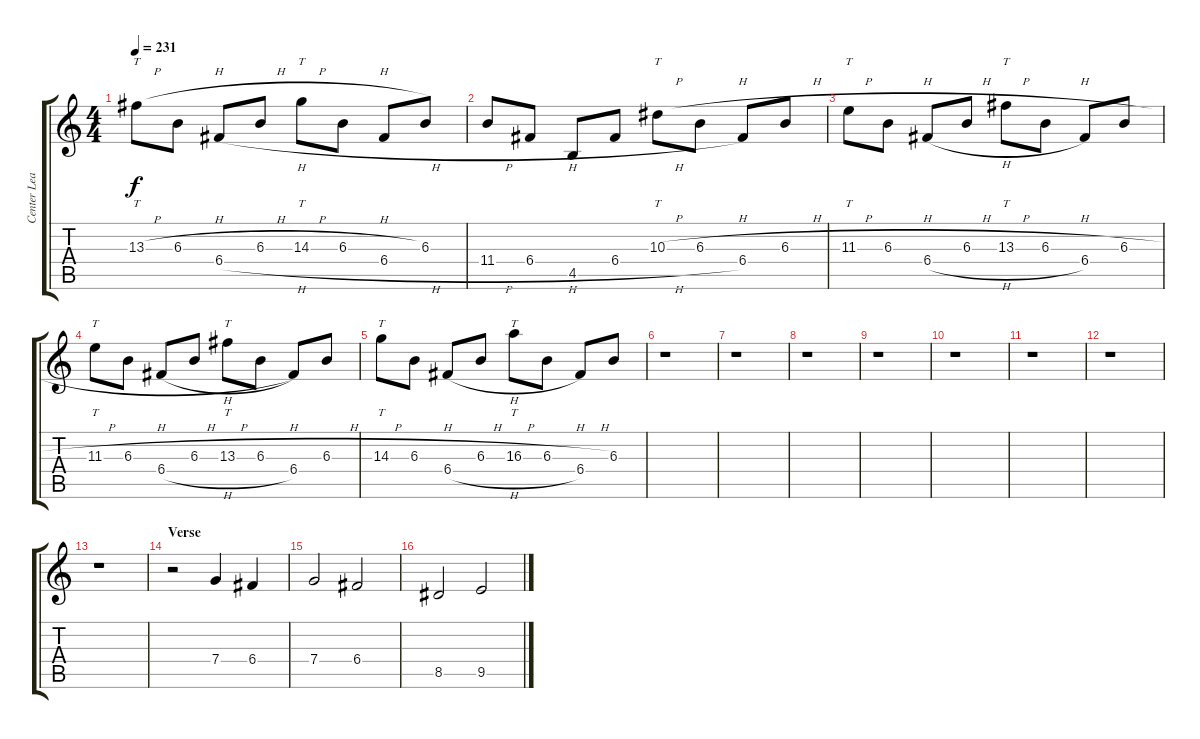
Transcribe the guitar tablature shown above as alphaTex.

\track ("Center Lead 1" "Center Lea") {instrument overdrivenguitar}
\staff {score tabs}
\tuning (D4 A3 F3 C3 G2 C2) {hide}
\ts (4 4)
\tempo 231
\clef g2
\ks aminor
13.3{h}.8{tt dy f} 6.3{h}.8 6.4{h}.8 6.3{h}.8 14.3{h}.8{tt} 6.3{h}.8 6.4{h}.8 6.3.8 |
11.4{h}.8 6.4{h}.8 4.5.8 6.4{h}.8 10.3{h}.8{tt} 6.3{h}.8 6.4.8 6.3{h}.8 |
11.3{h}.8{tt} 6.3{h}.8 6.4{h}.8 6.3{h}.8 13.3{h}.8{tt} 6.3{h}.8 6.4.8 6.3{h}.8 |
11.3{h}.8{tt} 6.3{h}.8 6.4{h}.8 6.3{h}.8 13.3{h}.8{tt} 6.3{h}.8 6.4.8 6.3{h}.8 |
14.3{h}.8{tt} 6.3{h}.8 6.4{h}.8 6.3{h}.8 16.3{h}.8{tt} 6.3{h}.8 6.4.8 6.3.8 |
r.1 |
r.1 |
r.1 |
r.1 |
r.1 |
r.1 |
r.1 |
r.1 |
\section ("" "Verse")
r.2 7.4.4 6.4.4 |
7.4.2 6.4.2 |
8.5.2 9.5.2
